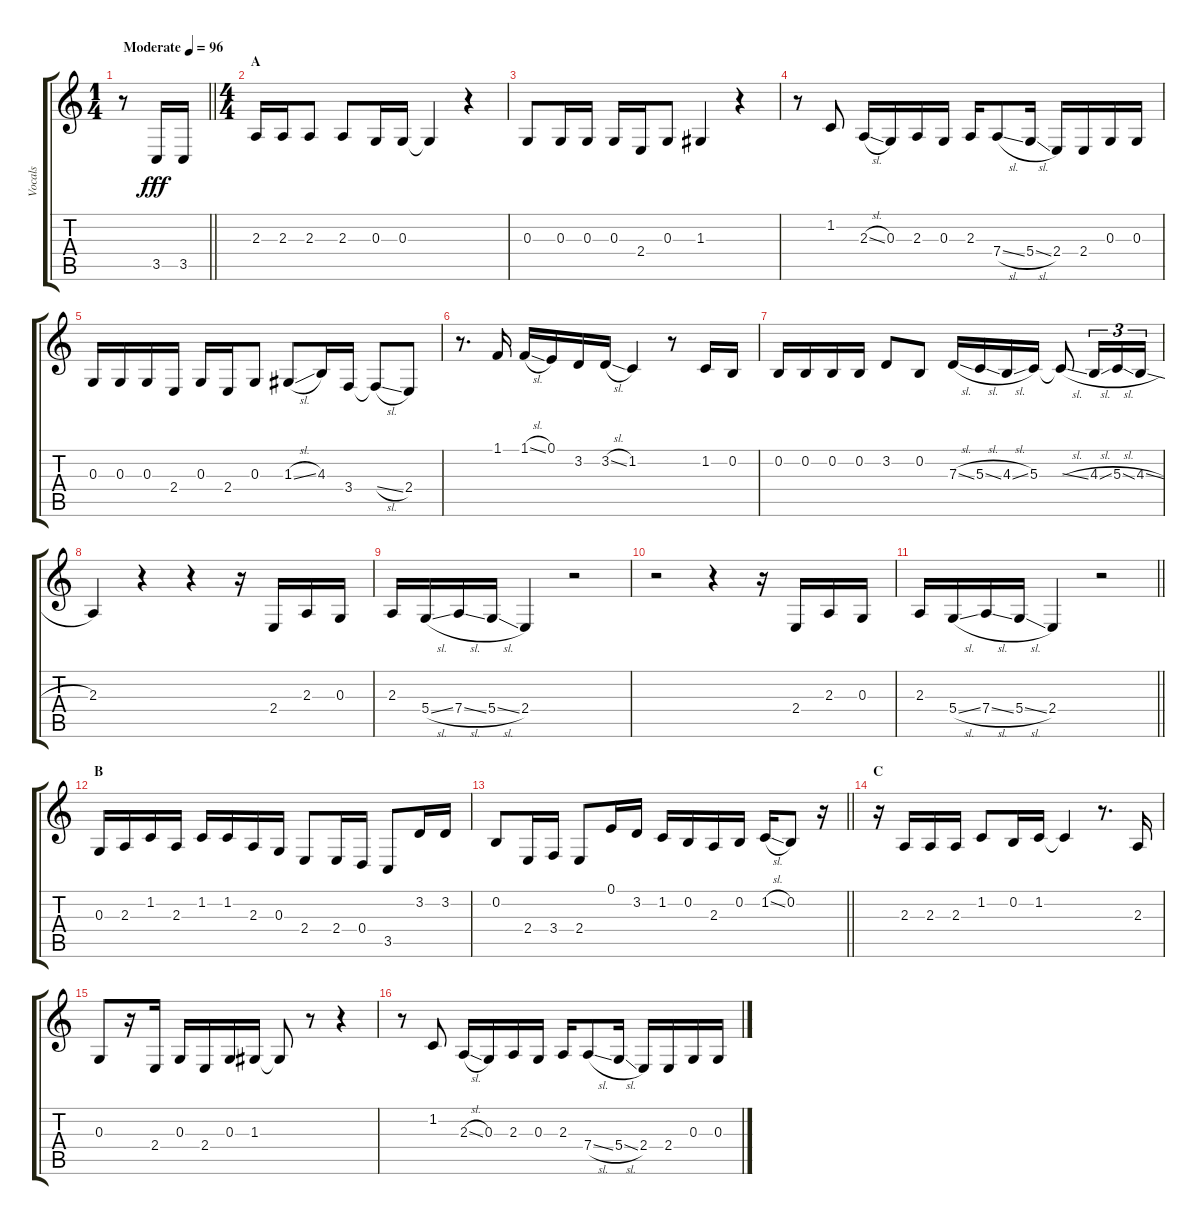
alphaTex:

\track ("Vocals" "Vocals") {instrument voiceoohs}
\staff {score tabs}
\tuning (E4 B3 G3 D3 A2 E2) {hide}
\ts (1 4)
\tempo (96 "Moderate")
\clef g2
\barLineRight lightlight
\ks c
r.8{dy fff instrument voiceoohs} 3.5.16 3.5.16 |
\ts (4 4)
\section ("" "A")
2.3.16 2.3.16 2.3.8 2.3.8 0.3.16 0.3.16 0.3{t}.4 r.4 |
0.3.8 0.3.16 0.3.16 0.3.16 2.4.16 0.3.8 1.3.4 r.4 |
r.8 1.2.8 2.3{sl}.16 0.3.16 2.3.16 0.3.16 2.3.16 7.4{sl}.8 5.4{sl}.16 2.4.16 2.4.16 0.3.16 0.3.16 |
0.3.16 0.3.16 0.3.16 2.4.16 0.3.16 2.4.16 0.3.8 1.3{sl}.8 4.3.16 3.4.16 3.4{sl t}.8 2.4.8 |
r.8{d} 1.1.16 1.1{sl}.16 0.1.16 3.2.16 3.2{sl}.16 1.2.4 r.8 1.2.16 0.2.16 |
0.2.16 0.2.16 0.2.16 0.2.16 3.2.8 0.2.8 7.3{sl}.16 5.3{sl}.16 4.3{sl}.16 5.3.16 5.3{sl t}.8 4.3{sl}.16{tu (3 2)} 5.3{sl}.16{tu (3 2)} 4.3{sl}.16{tu (3 2)} |
2.3.4 r.4 r.4 r.16 2.4.16 2.3.16 0.3.16 |
2.3.16 5.4{sl}.16 7.4{sl}.16 5.4{sl}.16 2.4.4 r.2 |
r.2 r.4 r.16 2.4.16 2.3.16 0.3.16 |
\barLineRight lightlight
2.3.16 5.4{sl}.16 7.4{sl}.16 5.4{sl}.16 2.4.4 r.2 |
\section ("" "B")
0.3.16 2.3.16 1.2.16 2.3.16 1.2.16 1.2.16 2.3.16 0.3.16 2.4.8 2.4.16 0.4.16 3.5.8 3.2.16 3.2.16 |
\barLineRight lightlight
0.2.8 2.4.16 3.4.16 2.4.8 0.1.16 3.2.16 1.2.16 0.2.16 2.3.16 0.2.16 1.2{sl}.16 0.2.8 r.16 |
\section ("" "C")
r.16 2.3.16 2.3.16 2.3.16 1.2.8 0.2.16 1.2.16 1.2{t}.4 r.8{d} 2.3.16 |
0.3.8 r.16 2.4.16 0.3.16 2.4.16 0.3.16 1.3.16 1.3{t}.8 r.8 r.4 |
r.8 1.2.8 2.3{sl}.16 0.3.16 2.3.16 0.3.16 2.3.16 7.4{sl}.8 5.4{sl}.16 2.4.16 2.4.16 0.3.16 0.3.16
